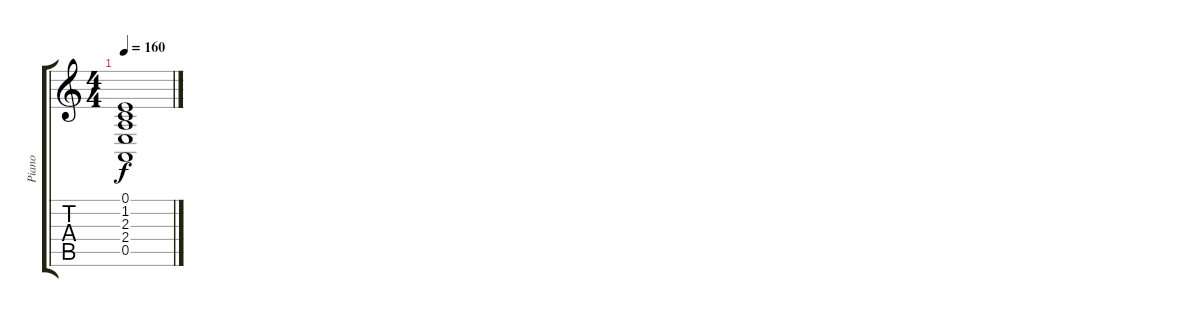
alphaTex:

\track ("Piano" "Piano") {instrument acousticgrandpiano}
\staff {score tabs}
\tuning (E4 B3 G3 D3 A2 E2) {hide}
\ts (4 4)
\tempo 160
\clef g2
\ks c
(0.1 1.2 2.3 2.4 0.5).1{dy f}
